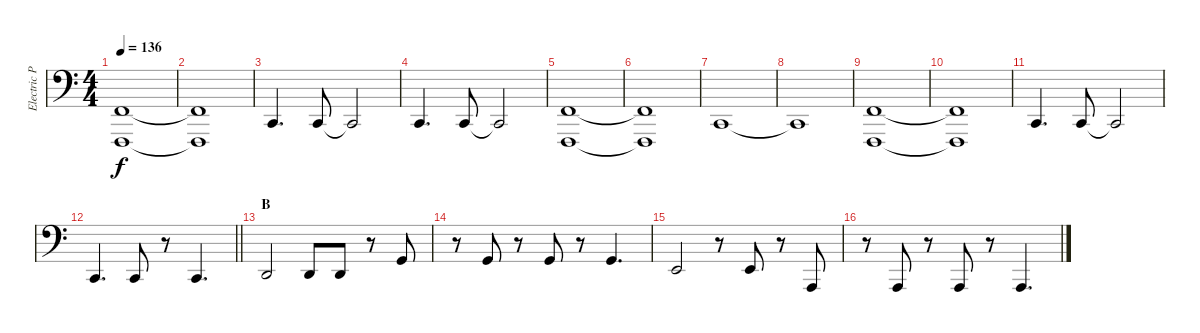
\track ("Electric Piano II (Bass - Left Hand)" "Electric P") {instrument electricgrandpiano}
\staff {score}
\tuning (G2 D2 A1 D1) {hide}
\ts (4 4)
\tempo 136
\clef f4
\ks c
(3.2 3.4).1{dy f} |
(3.2{t} 3.4{t}).1 |
3.3.4{d} 3.3.8 3.3{t}.2 |
3.3.4{d} 3.3.8 3.3{t}.2 |
(3.2 3.4).1 |
(3.2{t} 3.4{t}).1 |
3.3.1 |
3.3{t}.1 |
(3.2 3.4).1 |
(3.2{t} 3.4{t}).1 |
3.3.4{d} 3.3.8 3.3{t}.2 |
\barLineRight lightlight
3.3.4{d} 3.3.8 r.8 3.3.4{d} |
\section ("" "B")
0.2.2 0.2.8 0.2.8 r.8 0.1.8 |
r.8 0.1.8 r.8 0.1.8 r.8 0.1.4{d} |
2.2.2 r.8 2.2.8 r.8 0.3.8 |
r.8 0.3.8 r.8 0.3.8 r.8 0.3.4{d}
